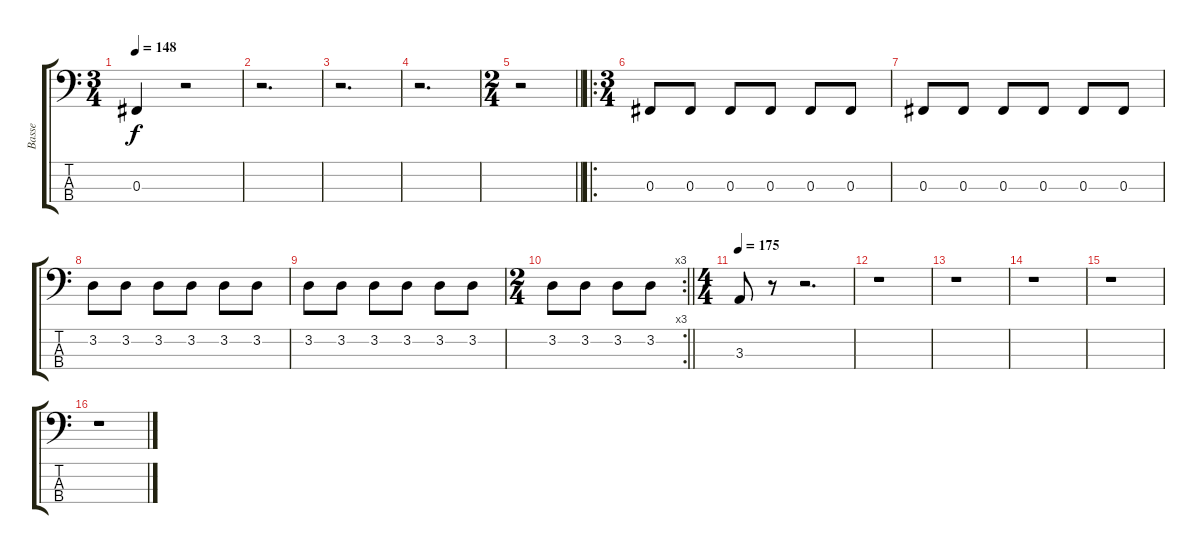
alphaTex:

\track ("Basse" "Basse") {instrument electricbassfinger}
\staff {score tabs}
\tuning (E2 B1 Gb1 Db1) {hide}
\ts (3 4)
\tempo 148
\clef f4
\ks c
0.3.4{dy f} r.2 |
r.2{d} |
r.2{d} |
r.2{d} |
\ts (2 4)
\barLineRight lightlight
r.2 |
\ro
\ts (3 4)
0.3.8 0.3.8 0.3.8 0.3.8 0.3.8 0.3.8 |
0.3.8 0.3.8 0.3.8 0.3.8 0.3.8 0.3.8 |
3.2.8 3.2.8 3.2.8 3.2.8 3.2.8 3.2.8 |
3.2.8 3.2.8 3.2.8 3.2.8 3.2.8 3.2.8 |
\rc 3
\ts (2 4)
\barLineRight lightlight
3.2.8 3.2.8 3.2.8 3.2.8 |
\ts (4 4)
\tempo 175
3.3.8 r.8 r.2{d} |
r.1 |
r.1 |
r.1 |
r.1 |
r.1
